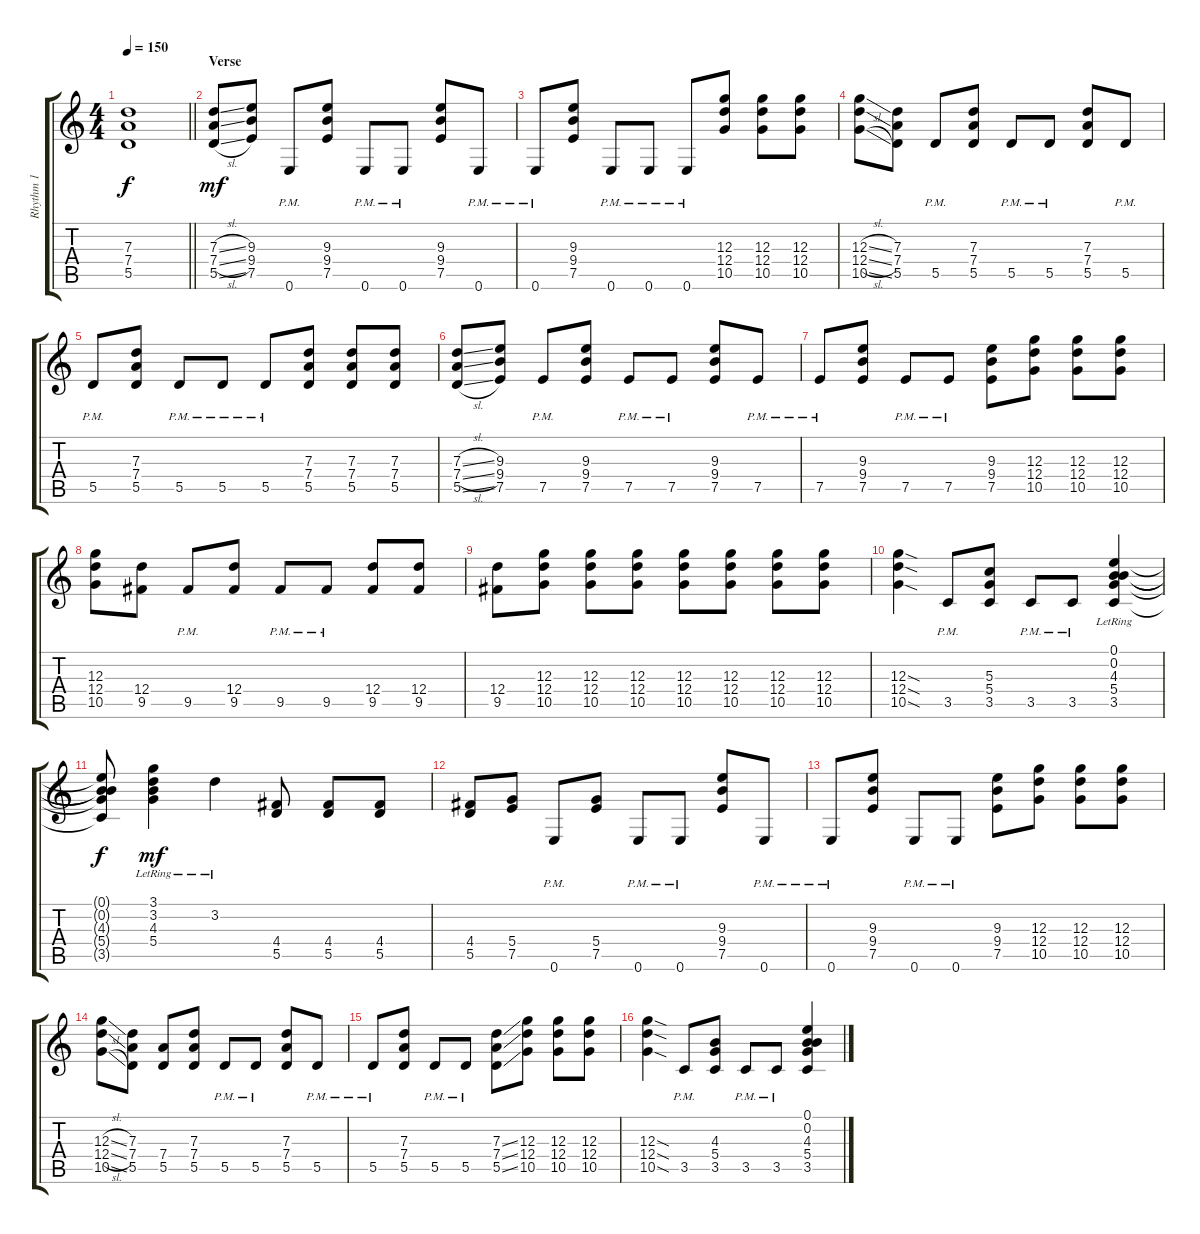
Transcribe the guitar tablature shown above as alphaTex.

\track ("Rhythm 1" "Rhythm 1") {instrument distortionguitar}
\staff {score tabs}
\tuning (E4 B3 G3 D3 A2 E2) {hide}
\ts (4 4)
\tempo 150
\clef g2
\barLineRight lightlight
\ks c
(7.3{t} 7.4{t} 5.5{t}).1{dy f} |
\section ("" "Verse")
(7.3{sl} 7.4{sl} 5.5{sl}).8{dy mf} (9.3 9.4 7.5).8 0.6{pm}.8 (9.3 9.4 7.5).8 0.6{pm}.8 0.6{pm}.8 (9.3 9.4 7.5).8 0.6{pm}.8 |
0.6{pm}.8 (9.3 9.4 7.5).8 0.6{pm}.8 0.6{pm}.8 0.6{pm}.8 (12.3 12.4 10.5).8 (12.3 12.4 10.5).8 (12.3 12.4 10.5).8 |
(12.3{sl} 12.4{sl} 10.5{sl}).8 (7.3 7.4 5.5).8 5.5{pm}.8 (7.3 7.4 5.5).8 5.5{pm}.8 5.5{pm}.8 (7.3 7.4 5.5).8 5.5{pm}.8 |
5.5{pm}.8 (7.3 7.4 5.5).8 5.5{pm}.8 5.5{pm}.8 5.5{pm}.8 (7.3 7.4 5.5).8 (7.3 7.4 5.5).8 (7.3 7.4 5.5).8 |
(7.3{sl} 7.4{sl} 5.5{sl}).8 (9.3 9.4 7.5).8 7.5{pm}.8 (9.3 9.4 7.5).8 7.5{pm}.8 7.5{pm}.8 (9.3 9.4 7.5).8 7.5{pm}.8 |
7.5{pm}.8 (9.3 9.4 7.5).8 7.5{pm}.8 7.5{pm}.8 (9.3 9.4 7.5).8 (12.3 12.4 10.5).8 (12.3 12.4 10.5).8 (12.3 12.4 10.5).8 |
(12.3 12.4 10.5).8 (12.4 9.5).8 9.5{pm}.8 (12.4 9.5).8 9.5{pm}.8 9.5{pm}.8 (12.4 9.5).8 (12.4 9.5).8 |
(12.4 9.5).8 (12.3 12.4 10.5).8 (12.3 12.4 10.5).8 (12.3 12.4 10.5).8 (12.3 12.4 10.5).8 (12.3 12.4 10.5).8 (12.3 12.4 10.5).8 (12.3 12.4 10.5).8 |
(12.3{sod} 12.4{sod} 10.5{sod}).4 3.5{pm}.8 (5.3 5.4 3.5).8 3.5{pm}.8 3.5{pm}.8 (0.1{lr} 0.2 4.3 5.4 3.5).4 |
(0.1{t} 0.2{t} 4.3{t} 5.4{t} 3.5{t}).8{dy f} (3.1{lr} 3.2{lr} 4.3{lr} 5.4{lr}).4{dy mf} 3.2{lr}.4 (4.4 5.5).8 (4.4 5.5).8 (4.4 5.5).8 |
(4.4 5.5).8 (5.4 7.5).8 0.6{pm}.8 (5.4 7.5).8 0.6{pm}.8 0.6{pm}.8 (9.3 9.4 7.5).8 0.6{pm}.8 |
0.6{pm}.8 (9.3 9.4 7.5).8 0.6{pm}.8 0.6{pm}.8 (9.3 9.4 7.5).8 (12.3 12.4 10.5).8 (12.3 12.4 10.5).8 (12.3 12.4 10.5).8 |
(12.3{sl} 12.4{sl} 10.5{sl}).8 (7.3 7.4 5.5).8 (7.4 5.5).8 (7.3 7.4 5.5).8 5.5{pm}.8 5.5{pm}.8 (7.3 7.4 5.5).8 5.5{pm}.8 |
5.5{pm}.8 (7.3 7.4 5.5).8 5.5{pm}.8 5.5{pm}.8 (7.3{ss} 7.4{ss} 5.5{ss}).8 (12.3 12.4 10.5).8 (12.3 12.4 10.5).8 (12.3 12.4 10.5).8 |
(12.3{sod} 12.4{sod} 10.5{sod}).4 3.5{pm}.8 (4.3 5.4 3.5).8 3.5{pm}.8 3.5{pm}.8 (0.1 0.2 4.3 5.4 3.5).4
